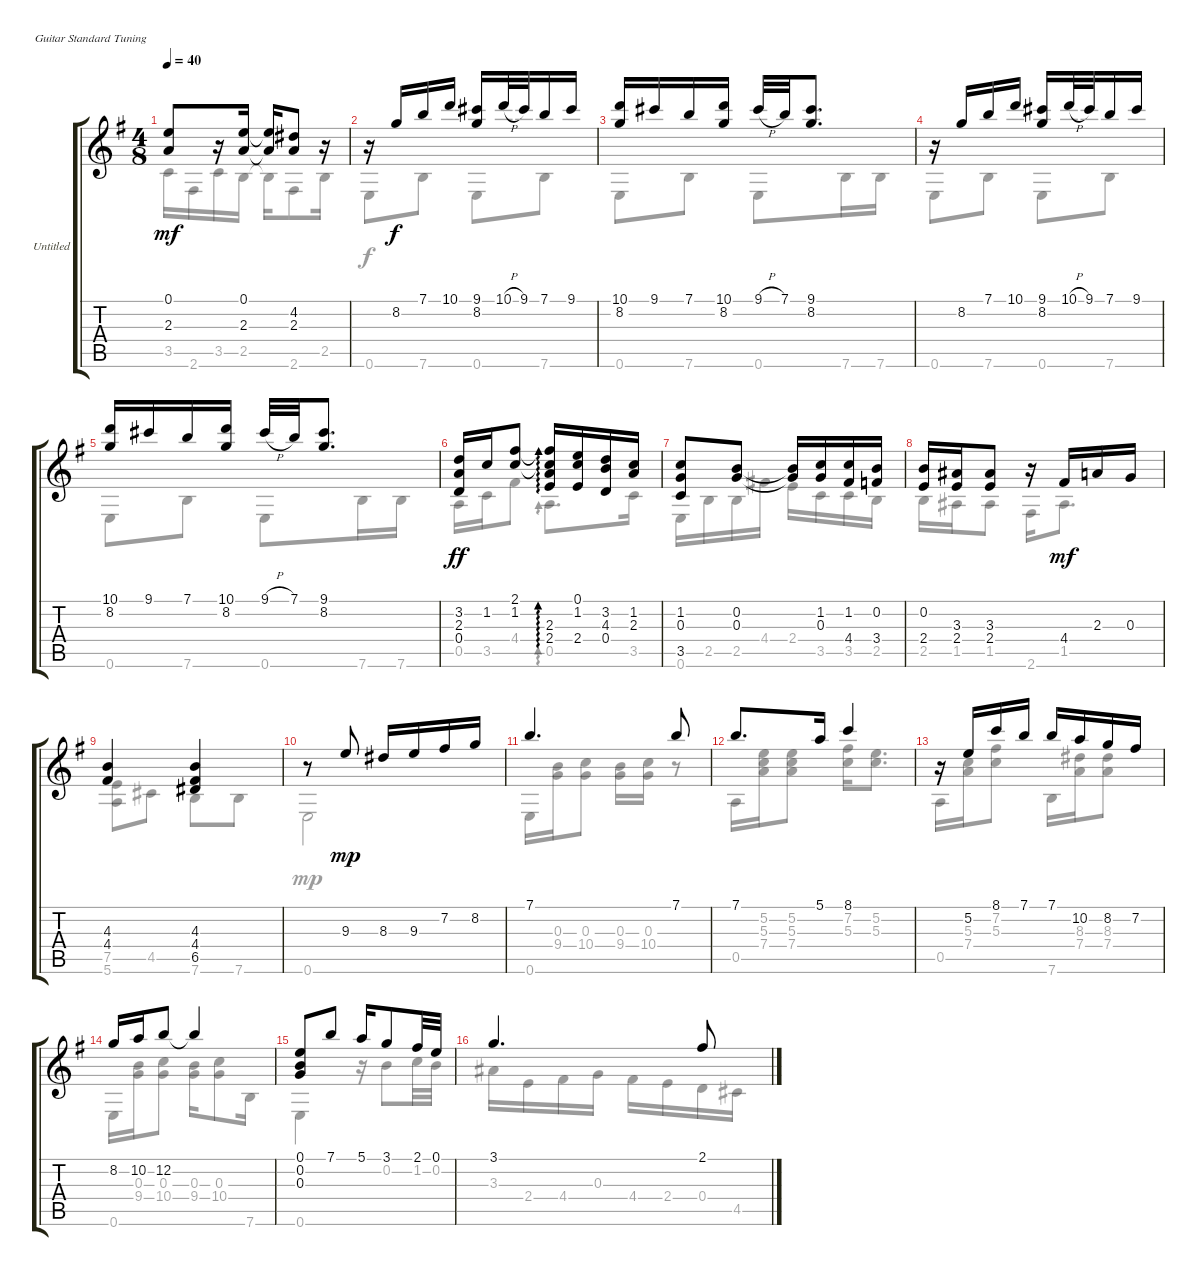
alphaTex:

\bracketExtendMode groupsimilarinstruments
\firstSystemTrackNameOrientation horizontal
\otherSystemsTrackNameOrientation horizontal
\track ("Untitled" "Untitled") {instrument acousticguitarnylon}
\staff {score tabs}
\tuning (E4 B3 G3 D3 A2 E2)
\voice
\ts (4 8)
\tempo 40
\clef g2
\ks eminor
(0.1 2.3).8{dy mf} r.16 (0.1 2.3).16 (0.1{t} 2.3{t}).16 (4.2 2.3).8 r.16 |
r.16 8.2.16{dy f} 7.1.16 10.1.16 (9.1 8.2).16 10.1{h}.32 9.1.32 7.1.16 9.1.16 |
(10.1 8.2).16 9.1.16 7.1.16 (10.1 8.2).16 9.1{h}.32 7.1.32 (9.1 8.2).8{d} |
r.16 8.2.16 7.1.16 10.1.16 (9.1 8.2).16 10.1{h}.32 9.1.32 7.1.16 9.1.16 |
(10.1 8.2).16 9.1.16 7.1.16 (10.1 8.2).16 9.1{h}.32 7.1.32 (9.1 8.2).8{d} |
(3.2 2.3 0.4).16{dy ff} 1.2.16 (2.1 1.2).8 (2.1{t} 1.2{t} 2.3 2.4).16{ad 0} (0.1 1.2 2.4).16 (3.2 4.3 0.4).16 (1.2 2.3).16 |
(1.2 0.3 3.5).8 (0.2 0.3).8 (0.2{t} 0.3{t}).16 (1.2 0.3).16 (1.2 4.4).16 (0.2 3.4).16 |
(0.2 2.4).16 (3.3 2.4).16 (3.3 2.4).8 r.16 4.4.16{dy mf} 2.3.16 0.3.16 |
(4.3 4.4).4 (4.3 4.4 6.5).4 |
r.8 9.3.8{dy mp} 8.3.16 9.3.16 7.2.16 8.2.16 |
7.1.4{d} 7.1.8 |
7.1.8{d} 5.1.16 8.1.4 |
r.16 5.2.16 8.1.16 7.1.16 7.1.16 10.2.16 8.2.16 7.2.16 |
8.2.16 10.2.16 12.2.8 12.2{t}.4 |
(0.1 0.2 0.3).8 7.1.8 5.1.16 3.1.8 2.1.32 0.1.32 |
3.1.4{d} 2.1.8
\voice
\clef g2
\ottava regular
\simile none
\ks eminor
3.5.16{dy mf} 2.6.16 3.5.16 2.5.16 2.5{t}.16 2.6.8 2.5.16 |
0.6.8{dy f} 7.6.8 0.6.8 7.6.8 |
0.6.8 7.6.8 0.6.8 7.6.16 7.6.16 |
0.6.8 7.6.8 0.6.8 7.6.8 |
0.6.8 7.6.8 0.6.8 7.6.16 7.6.16 |
0.5.16{dy ff} 3.5.16 4.4.8 0.5.8{d ad 0} 3.5.16 |
0.6.16 2.5.16 2.5.16 4.4.16 2.4.16 3.5.16 3.5.16 2.5.16 |
2.5.16 1.5.16 1.5.8 2.6.16 1.5.8{d dy mf} |
(7.5 5.6).8 4.5.8 7.6.8 7.6.8 |
0.6.2{dy mp} |
0.6.16 (9.4 0.3).16 (10.4 0.3).8 (9.4 0.3).16 (10.4 0.3).16 r.8 |
0.5.16 (5.2 5.3 7.4).16 (5.2 5.3 7.4).8 (7.2 5.3).16 (5.2 5.3).8{d} |
0.5.16 (5.3 7.4).16 (7.2 5.3).8 7.6.16 (8.3 7.4).16 (8.3 7.4).8 |
0.6.16 (9.4 0.3).16 (10.4 0.3).8 (9.4 0.3).16 (10.4 0.3).8 7.6.16 |
0.6.4 r.16 0.2.8 1.2.32 0.2.32 |
3.3.16 2.4.16 4.4.16 0.3.16 4.4.16 2.4.16 0.4.16 4.5.16
